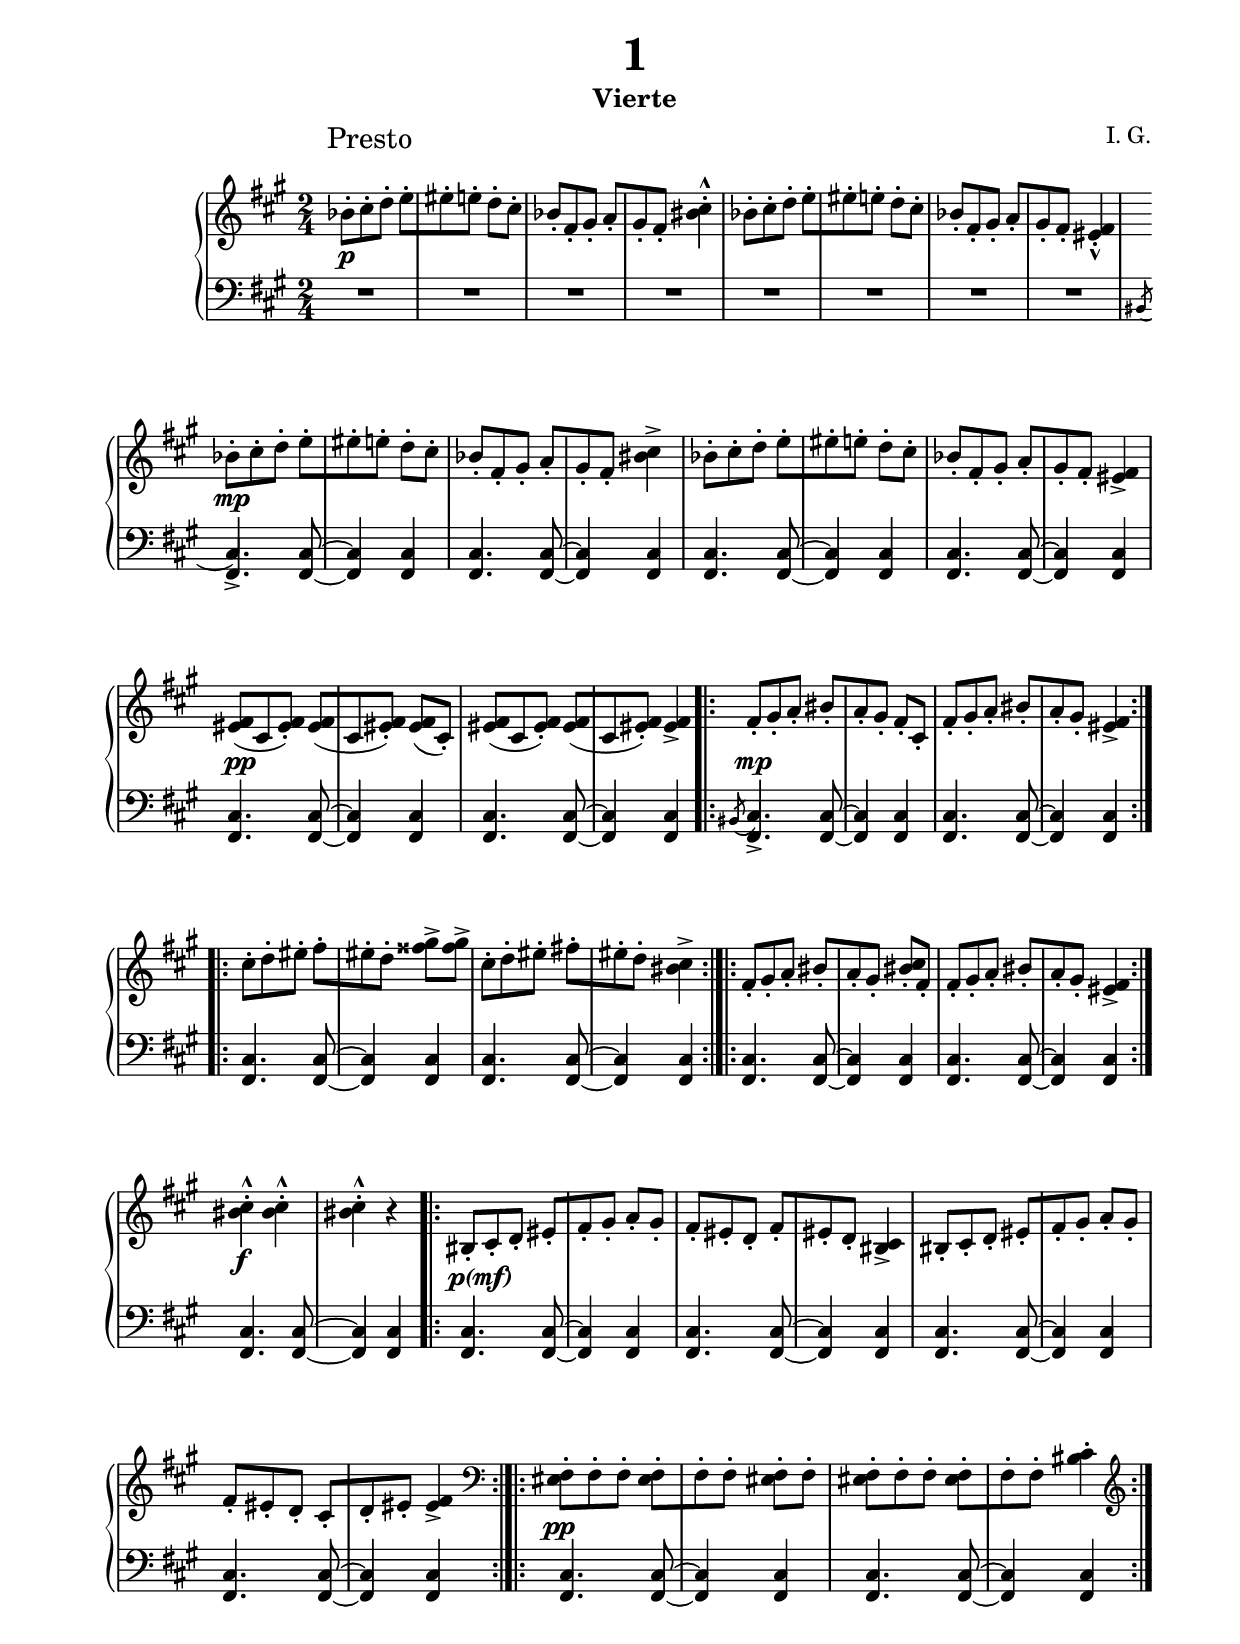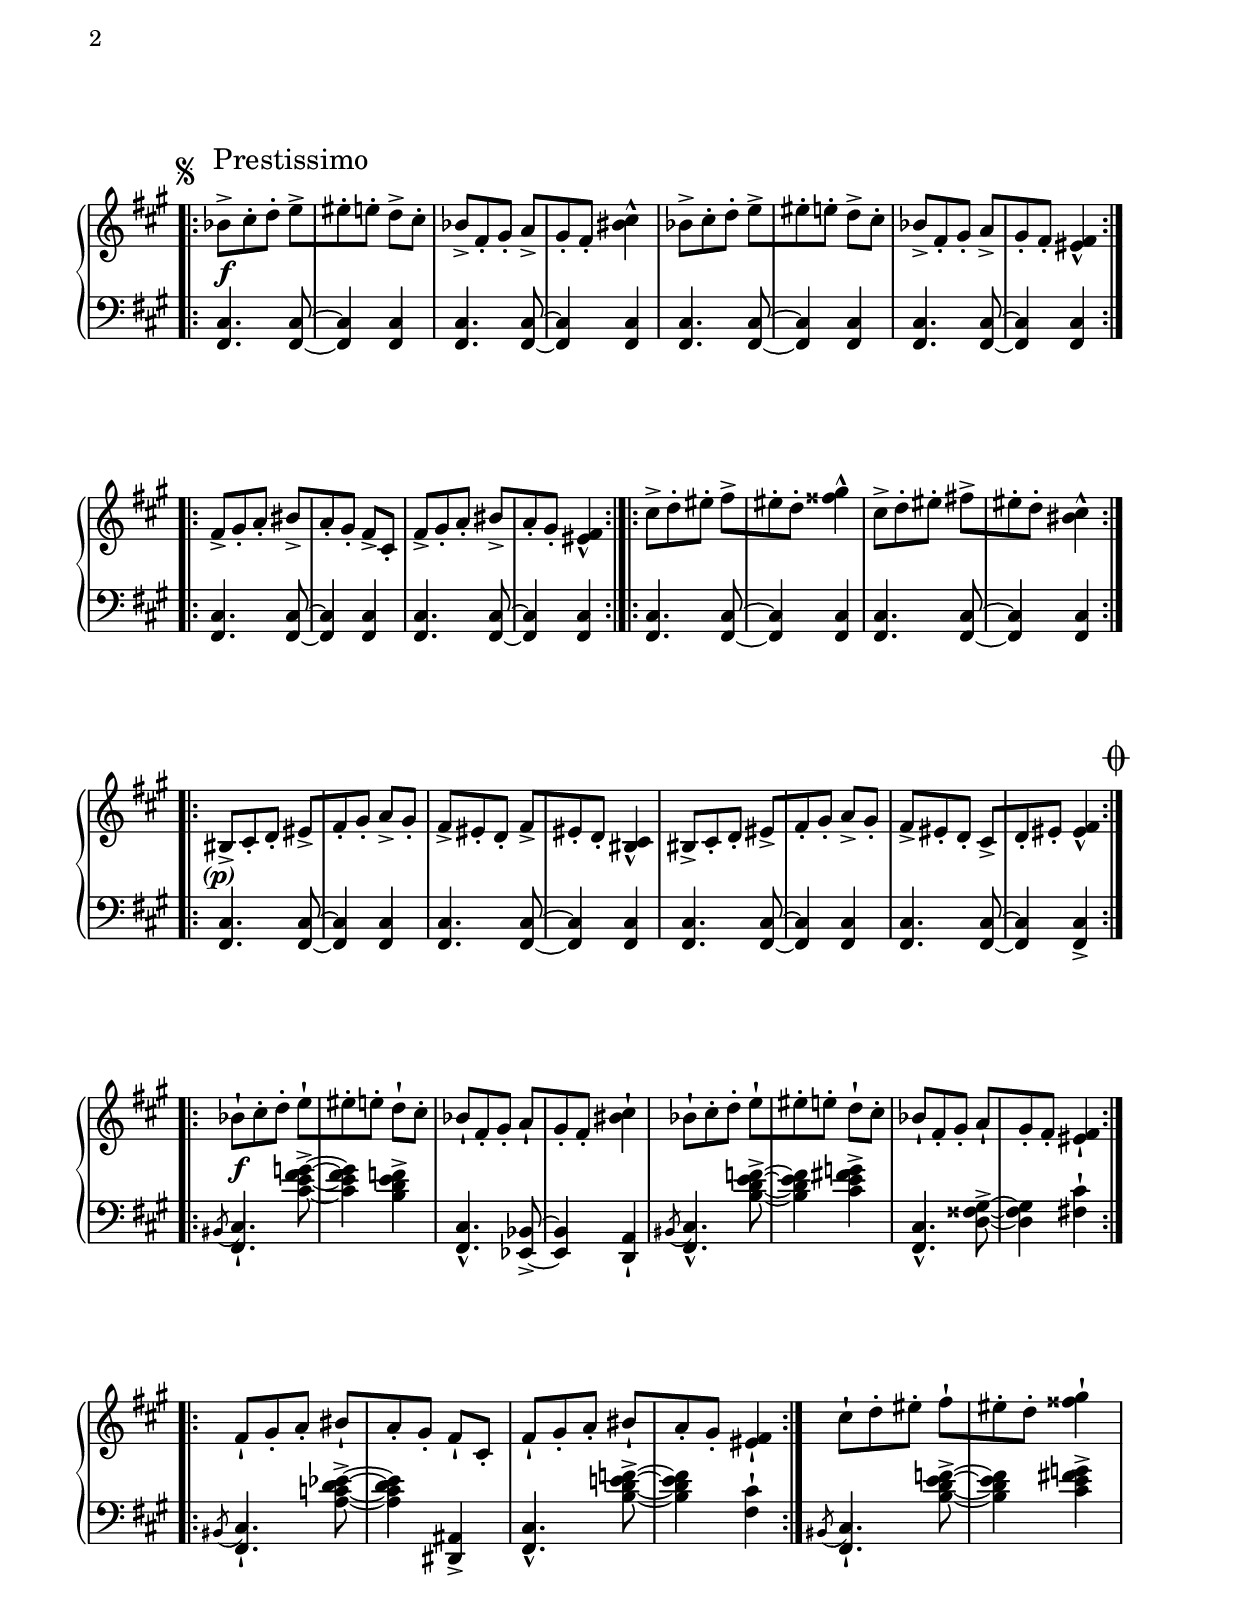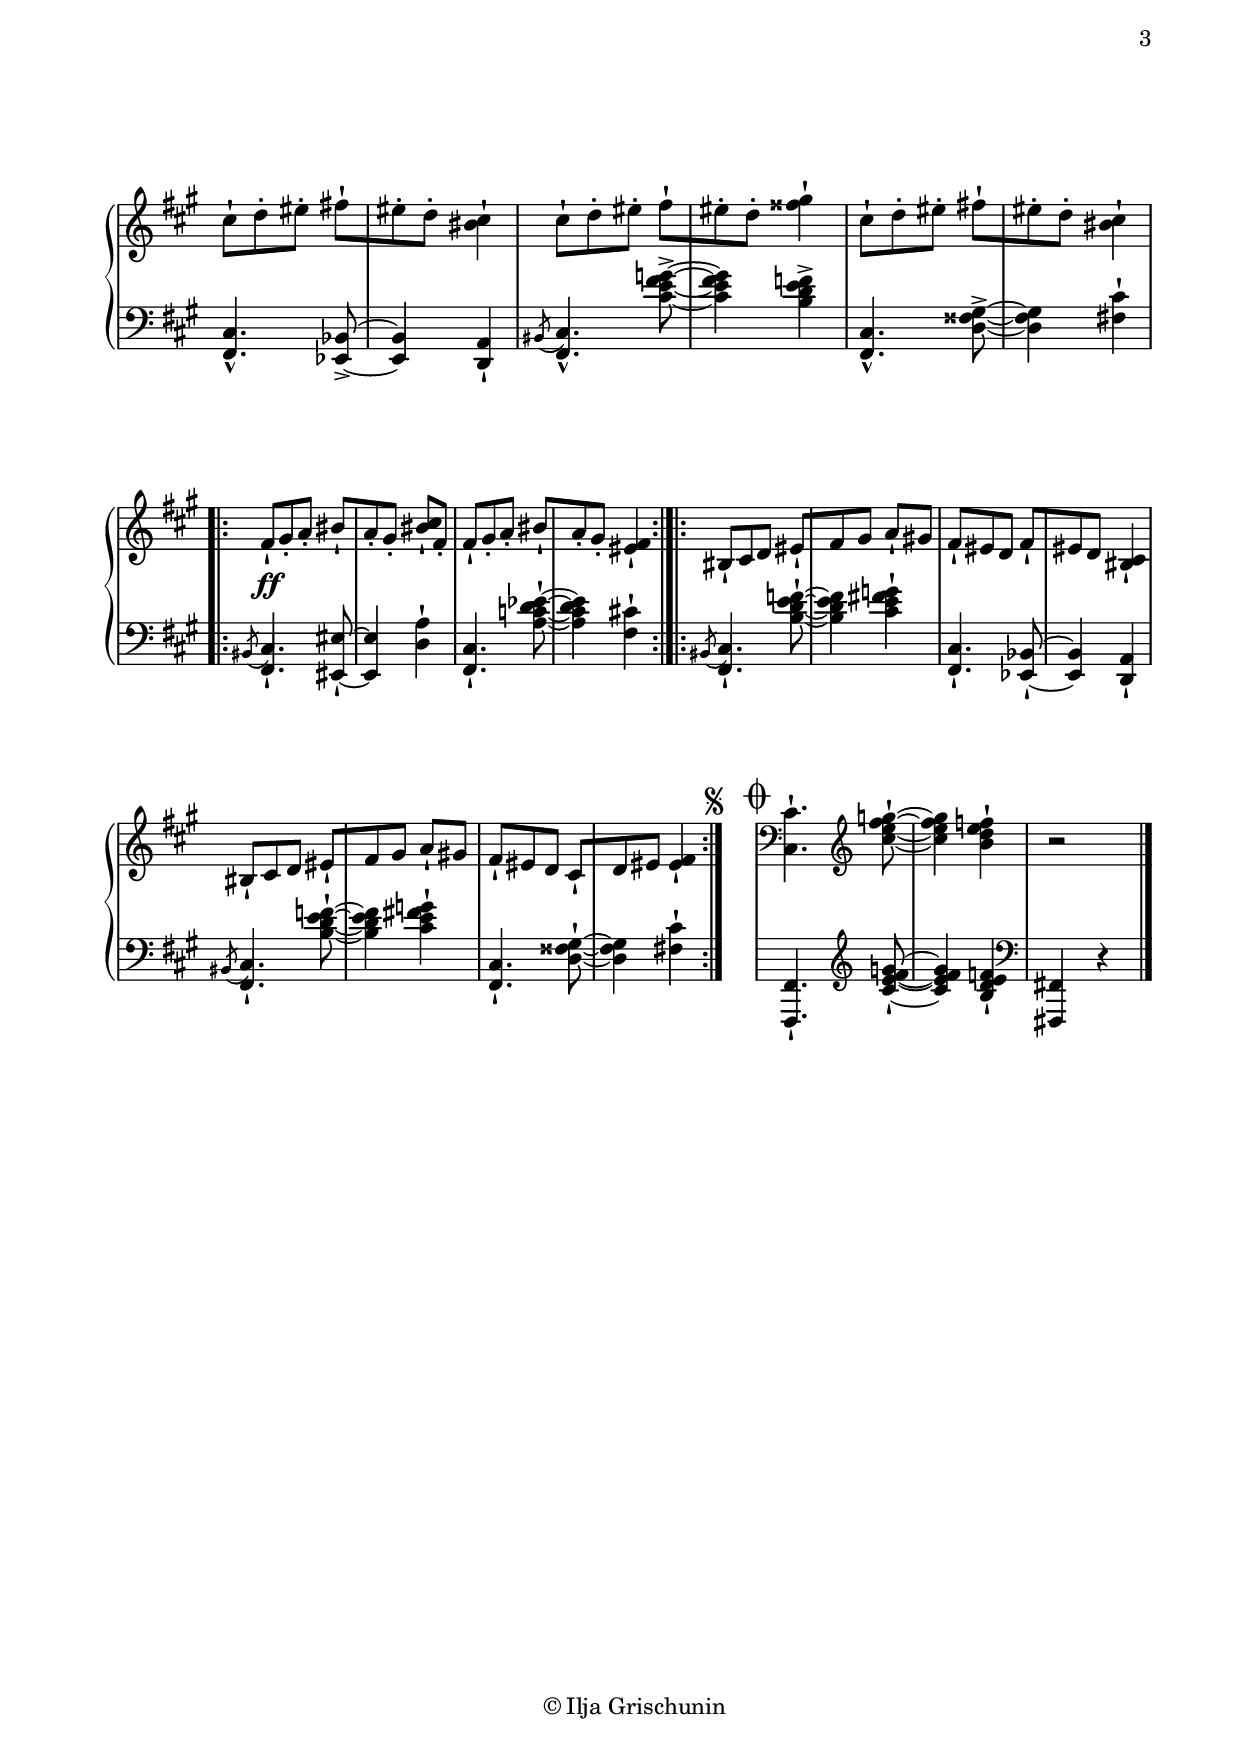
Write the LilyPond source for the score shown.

\version "2.19.15"

\language "deutsch"

\paper {
  #(set-paper-size "a4")
  top-system-spacing #'basic-distance = #20
  top-markup-spacing.basic-distance = #5
  markup-system-spacing #'basic-distance = #20
  system-system-spacing #'basic-distance = #20
  %score-system-spacing #'basic-distance = #20
  %score-markup-spacing #'basic-distance = #20
  last-bottom-spacing #'basic-distance = #20
  %left-margin = 15
  %right-margin = 15
  two-sided = ##t
  inner-margin = 20
  outer-margin = 15
}

\header {
  title = \markup { \fontsize #2 "1" }
  subtitle = "Vierte"
  composer = "I. G."
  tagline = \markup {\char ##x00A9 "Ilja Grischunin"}
}

\layout {
  \context {
    \PianoStaff
    \consists #Span_stem_engraver
  }
}

makeOctaves =
#(define-music-function (parser location arg mus)
   (integer? ly:music?)
   #{<<
     \withMusicProperty #'to-relative-callback
     #(lambda (m p)
        (let ((mu (ly:music-property m 'element)))
          (ly:music-transpose mu (ly:make-pitch (- arg) 0 0))
          (ly:make-music-relative! mu p)
          (ly:music-transpose mu (ly:make-pitch arg 0 0)))
        p)
     \transpose c' $(ly:make-pitch arg 0 0) $mus
     $mus
     >>
   #})

rhMark = \markup {
  \override #'(font-encoding . latin1) \italic "RH"
}
lhMark = \markup {
  \override #'(font-encoding . latin1) \italic "LH"
}
pocoCr = #(make-music 'CrescendoEvent
            'span-type 'text
            'span-text "poco cresc.")
pocoDim = #(make-music 'CrescendoEvent
             'span-type 'text
             'span-text "poco dimin.")

top = \change Staff = "RH"
bot = \change Staff = "LH"

ignore = \override NoteColumn #'ignore-collision = ##t

xLV = #(define-music-function (parser location further) (number?) #{
  \once \override LaissezVibrerTie  #'X-extent = #'(0 . 0)
  \once \override LaissezVibrerTie  #'details #'note-head-gap = #(/
                                                                  further -2)
  \once \override LaissezVibrerTie  #'extra-offset = #(cons (/
                                                             further 2) 0)
         #})

\version "2.19.15"

\language "deutsch"

%%%%%%%%%% FIVE %%%%%%%%%%%%%%%%%%%%%%%%%%%%%%%%%%%%%%%%%%%%%%%%%%%%%
%%%%%%%%%%% RH %%%%%%%%%%%%
rechtsFive = \relative {
  \time 2/4
  \key fis \minor
  \once\override Score.RehearsalMark.extra-offset = #'(4 . 2)
  \mark "Presto"
  \override Beam.breakable = ##t
  \set Staff.extraNatural = ##t
  b'8-.[ cis-. d-.] e-.[ eis-. e-.] d-.[ cis-.]
  b-.[ fis-. gis-.] a-.[ gis-. fis-.] <his cis>4-.-^
  b8-.[ cis-. d-.] e-.[ eis-. e-.] d-.[ cis-.]
  b-.[ fis-. gis-.] a-.[ gis-. fis-.] <eis fis>4-.-^\break
  b'8-.[ cis-. d-.] e-.[ eis-. e-.] d-.[ cis-.]
  b-.[ fis-. gis-.] a-.[ gis-. fis-.] <his cis>4->
  b8-.[ cis-. d-.] e-.[ eis-. e-.] d-.[ cis-.]
  b-.[ fis-. gis-.] a-.[ gis-. fis-.] <eis fis>4->\break
  q8[( cis q]-.) q[( cis q]-.) q[( cis]-.) q[( cis q]-.) q[( cis q]-.) q4->
  %\bar ".|:"
  fis8[-. gis-. a]-. his[-. a-. gis]-. fis[-. cis]-.
  fis[-. gis-. a]-. his[-. a-. gis]-. <eis fis>4->
  \bar ":|.|:"\break
  cis'8[-. d-. eis]-. fis[-. eis-. d]-. <fisis gis>[-> q]->
  cis[-. d-. eis]-. fis![-. eis-. d]-. <his cis>4->
  \bar ":|.|:"
  fis8[-. gis-. a]-. his[-. a-. gis]-. <his cis>[-. fis]-.
  fis[-. gis-. a]-. his[-. a-. gis]-. <eis fis>4->
  \bar ":|."\break <his' cis>4-.-^ q-.-^ q-.-^ r
  \bar ".|:"
  his,8[-. cis-. d]-. eis[-. fis-. gis]-. a[-. gis]-. fis[-.eis-. d]-. fis[-. eis-. d]-.<his cis>4->
  his8[-. cis-. d]-. eis[-. fis-. gis]-. a[-. gis]-. fis[-.eis-. d]-. cis[-. d-. eis]-.<eis fis>4->
  \bar ":|.|:"
  \clef bass
  \repeat unfold 2 {<eis, fis>8[-. fis-. fis]-.} <eis fis>[-. fis]-.
  \repeat unfold 2 {<eis fis>8[-. fis-. fis]-.} <his cis>4-.
  \bar ":|.|:"\break
  \clef treble
  \once \override Score.RehearsalMark.font-size = #0.5
  \once \override Score.RehearsalMark.extra-offset = #'(0 . -3)
  \mark \markup { \small \musicglyph #"scripts.segno" }
  b'8->[
  \once\override Score.RehearsalMark.extra-offset = #'(5 . 1)
  \mark "Prestissimo"
  cis-. d-.] e->[ eis-. e-.] d->[ cis-.]
  b->[ fis-. gis-.] a->[ gis-. fis-.] <his cis>4-^
  b8->[ cis-. d-.] e->[ eis-. e-.] d->[ cis-.]
  b->[ fis-. gis-.] a->[ gis-. fis-.] <eis fis>4-^
  \bar ":|.|:"\break
  fis8[-> gis-. a]-. his[-> a-. gis]-. fis[-> cis]-.
  fis[-> gis-. a]-. his[-> a-. gis]-. <eis fis>4-^
  \bar ":|.|:"
  cis'8[-> d-. eis]-. fis[-> eis-. d]-. <fisis gis>4-^
  cis8[-> d-. eis]-. fis![-> eis-. d]-. <his cis>4-^
  \bar ":|.|:"\break
  his,8[-> cis-. d]-. eis[-> fis-. gis]-. a[-> gis]-. fis[-> eis-. d]-. fis[-> eis-. d]-.<his cis>4-^
  his8[-> cis-. d]-. eis[-> fis-. gis]-. a[-> gis]-. fis[-> eis-. d]-. cis[-> d-. eis]-.
  \once \override Score.RehearsalMark #'extra-offset = #'( 4.5 . 0.5 )
  \mark \markup { \musicglyph #"scripts.coda" }
  <eis fis>4-^
  %\break
  b'8-![ cis-. d-.] e-![ eis-. e-.] d-![ cis-.]
  b-![ fis-. gis-.] a-![ gis-. fis-.] <his cis>4-!
  b8-![ cis-. d-.] e-![ eis-. e-.] d-![ cis-.]
  b-![ fis-. gis-.] a-![ gis-. fis-.] <eis fis>4-!
  %\break
  fis8[-! gis-. a]-. his[-! a-. gis]-. fis[-! cis]-.
  fis[-! gis-. a]-. his[-! a-. gis]-. <eis fis>4-!
  %\break
  cis'8[-! d-. eis]-. fis[-! eis-. d]-. <fisis gis>4-!
  cis8[-! d-. eis]-. fis![-! eis-. d]-. <his cis>4-!
  cis8[-! d-. eis]-. fis[-! eis-. d]-. <fisis gis>4-!
  cis8[-! d-. eis]-. fis![-! eis-. d]-. <his cis>4-!
  fis8[-! gis-. a]-. his[-! a-. gis]-. <his cis>[-! fis]-.
  fis[-! gis-. a]-. his[-! a-. gis]-. <eis fis>4-!
  his8[-! cis d] eis[-! fis gis] a[-! gis!] fis[-! eis d] fis[-! eis d] <his cis>4-!
  his8[-! cis d] eis[-! fis gis] a[-! gis!] fis[-! eis d] cis[-! d eis] <eis fis>4-!
  \cadenzaOn
  \stopStaff
  s4
  \bar "|"
  \startStaff
  \cadenzaOff
  \mark \markup { \musicglyph #"scripts.coda" }
  %\override Score.SpacingSpanner.strict-note-spacing = ##t
  \set Score.proportionalNotationDuration = #(ly:make-moment 1/8)
  %\once \override Score.Clef.X-extent = #'(0 . 1.6)
  %\override Score.Clef.break-align-anchor = #5
  %\override Score.Clef.break-align-anchor-alignment = #5
  \skip 16
  \clef bass <cis, cis'>4.-!\clef treble <cis'' e fis g>8-!~ q4 <h d e f>4*3/4-! r2
  \bar "|."
}
%%%%%%%% DYNAMIC %%%%%%%%%%
pRoundMF = \markup {
  \center-align \concat {
    \dynamic p
    \bold { \italic ( }
    \dynamic mf
    \bold { \italic ) }
  }
}
roundP = \markup {
  \center-align \concat {
    \bold { \italic ( }
    \dynamic p
    \bold { \italic ) }
  }
}
dynamicFive = {
  \override Hairpin.to-barline = ##f
  s2*8\p s2*8\mp s2*4\pp s2*12\mp s2*2\f
  \once \override TextScript.extra-offset = #'(2 . 0)
  s2*8-\pRoundMF s2*4\pp s2*16\f s2*8-\roundP s2*20\f s2*15\ff
}
%%%%%%%%%%% LH %%%%%%%%%%%%
linksFive = \relative {
  \time 2/4
  \key fis \minor
  \clef bass
  \set Staff.extraNatural = ##t
  R2*8
  <<
    {
      \acciaccatura his,8
      \once \override NoteColumn.ignore-collision = ##t
      cis4.
    }
    \new Voice {
      \voiceTwo
      \hideNotes \grace his8
      \unHideNotes \oneVoice fis4.->
    }
  >>
  <fis cis'>8~ q4 q
  \repeat unfold 5 {<fis cis'>4. q8~ q4 q}\bar ".|:"
  <<
    {
      \acciaccatura his8
      \once \override NoteColumn.ignore-collision = ##t
      cis4.
    }
    \new Voice {
      \voiceTwo
      \hideNotes \grace his8
      \unHideNotes \oneVoice fis4.->
    }
  >>
  <fis cis'>8~ q4 q
  \repeat unfold 23 {<fis cis'>4. q8~ q4 q} <fis cis'>4. q8~ q4 q->
  \bar ":|.|:"\break
  <<
    {
      \acciaccatura his8
      \once \override NoteColumn.ignore-collision = ##t
      cis4.
    }
    \new Voice {
      \voiceTwo
      \hideNotes \grace his8
      \unHideNotes \oneVoice fis4.-!
    }
  >>
  <cis'' e fis g>8->~ q4<h d e f>->
  <fis, cis'>4.-^ <es b'>8->~ q4 <d a'>-!
  <<
    {
      \acciaccatura his'8
      \once \override NoteColumn.ignore-collision = ##t
      cis4.
    }
    \new Voice {
      \voiceTwo
      \hideNotes \grace his8
      \unHideNotes \oneVoice fis4.-^
    }
  >>
  <h' d e f>8->~ q4<cis e fis g>->
  <fis,, cis'>4.-^ <d' fisis gis>8->~ q4 <fis cis'>-!
  \bar ":|.|:"\break
  <<
    {
      \acciaccatura his,8
      \once \override NoteColumn.ignore-collision = ##t
      cis4.
    }
    \new Voice {
      \voiceTwo
      \hideNotes \grace his8
      \unHideNotes \oneVoice fis4.-!
    }
  >>
  <a' c d es>8->~ q4<dis,, ais'>->
  <fis cis'>4.-^<h' d e! f>8->~ <h d e f>4<fis cis'>4-!
  \bar ":|."
  <<
    {
      \acciaccatura his,8
      \once \override NoteColumn.ignore-collision = ##t
      cis4.
    }
    \new Voice {
      \voiceTwo
      \hideNotes \grace his8
      \unHideNotes \oneVoice fis4.-!
    }
  >>
  <h' d e f>8->~ q4<cis e fis g>->
  <fis,, cis'>4.-^ <es b'>8->~ q4 <d a'>-!
  <<
    {
      \acciaccatura his'8
      \once \override NoteColumn.ignore-collision = ##t
      cis4.
    }
    \new Voice {
      \voiceTwo
      \hideNotes \grace his8
      \unHideNotes \oneVoice fis4.-^
    }
  >>
  <cis'' e fis g>8->~ q4<h d e f>->
  <fis, cis'>4.-^ <d' fisis gis>8->~ q4 <fis cis'>-!
  \bar ".|:"\break
  <<
    {
      \acciaccatura his,8
      \once \override NoteColumn.ignore-collision = ##t
      cis4.
    }
    \new Voice {
      \voiceTwo
      \hideNotes \grace his8
      \unHideNotes \oneVoice fis4.-!
    }
  >>
  <eis eis'>8-!~ q4 <d' a'>-!
  <fis, cis'>4.-!<a' c d es>8-!~ q4<fis cis'>-!
  \bar ":|.|:"
  <<
    {
      \acciaccatura his,8
      \once \override NoteColumn.ignore-collision = ##t
      cis4.
    }
    \new Voice {
      \voiceTwo
      \hideNotes \grace his8
      \unHideNotes \oneVoice fis4.-!
    }
  >>
  <h' d e f>8-!~ q4<cis e fis g>-!
  <fis,, cis'>4.-! <es b'>8-!~ q4 <d a'>-!\break
  <<
    {
      \acciaccatura his'8
      \once \override NoteColumn.ignore-collision = ##t
      cis4.
    }
    \new Voice {
      \voiceTwo
      \hideNotes \grace his8
      \unHideNotes \oneVoice fis4.-!
    }
  >>
  <h' d e f>8-!~ q4<cis e fis g>-!
  <fis,, cis'>4.-! <d' fisis gis>8-!~ q4 <fis cis'>-!
  \bar ":|."
  \once \override Score.RehearsalMark #'font-size = #0.4
  \mark \markup { \small \musicglyph #"scripts.segno" }
  \cadenzaOn
  \stopStaff
  s4
  \startStaff
  \cadenzaOff
  \skip 16
  <fis,, fis'>4.-! \clef treble <cis''' e fis g>8-!~ q4 <h d e f>4*3/4-!\clef bass <fis,,! fis'!>4 r
}


%%%%%%%%%%%%%%%%%%%%% ERSTE %%%%%%%%%%%%%%%%%%%
\score {
  \new PianoStaff <<
    \new Staff = "RH" \rechtsFive
    \new Dynamics = "Dynamics_pf" \dynamicFive
    \new Staff = "LH" \linksFive
  >>
  \layout {
    \context {
      \Score
      %\override StaffGrouper.staff-staff-spacing.basic-distance = #13
      \remove "Bar_number_engraver"
    }
    %ragged-last = ##t
  }
}